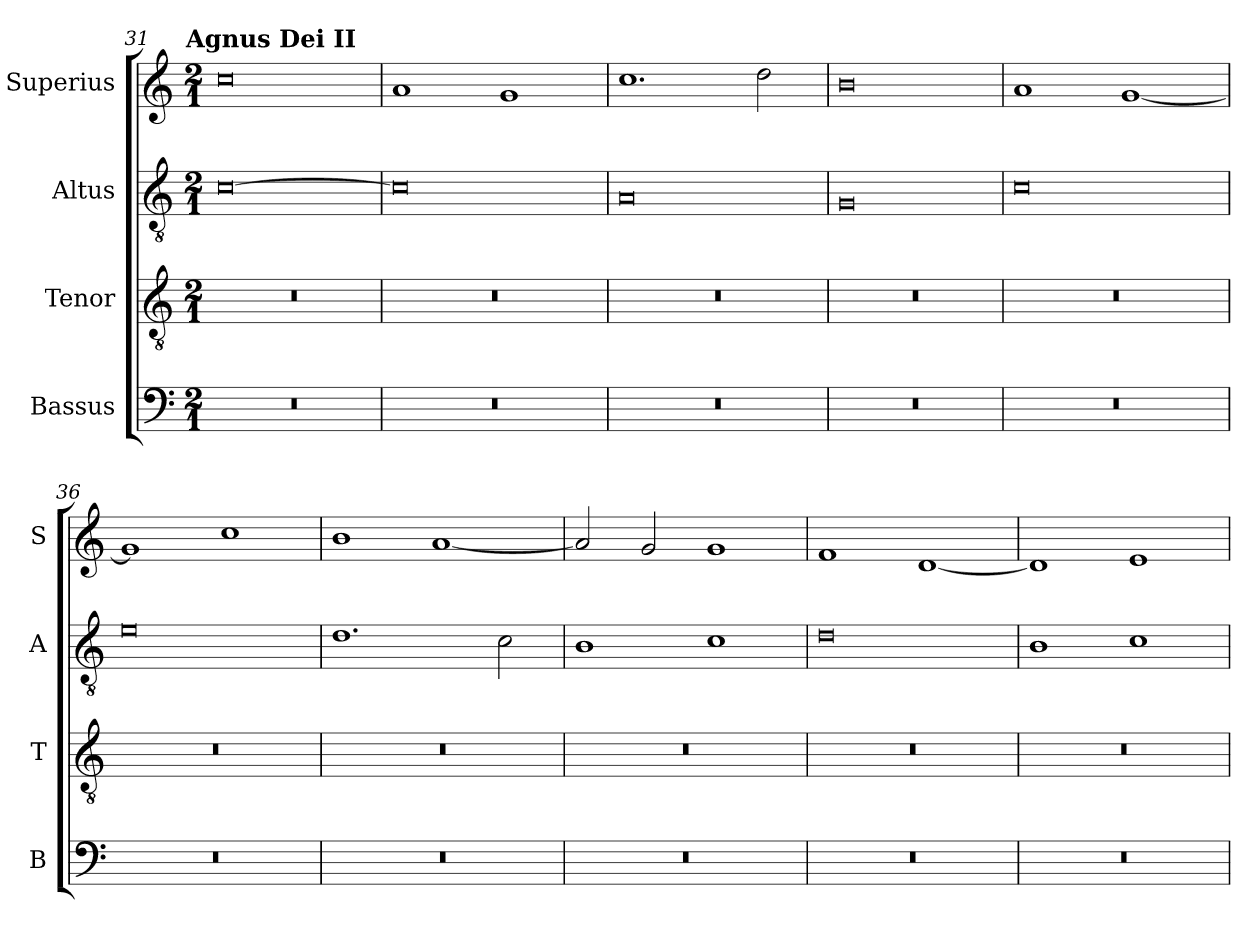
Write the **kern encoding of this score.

**kern	**kern	**kern	**kern
*part4	*part3	*part2	*part1
*staff4	*staff3	*staff2	*staff1
*I"Bassus	*I"Tenor	*I"Altus	*I"Superius
*I'B	*I'T	*I'A	*I'S
!!LO:LB:g=z
*clefF4	*clefGv2	*clefGv2	*clefG2
*k[]	*k[]	*k[]	*k[]
!!LO:TX:omd:t=Agnus Dei II
*M2/1	*M2/1	*M2/1	*M2/1
=31	=31	=31	=31
0r	0r	[0c	0cc
=32	=32	=32	=32
0r	0r	0c]	1a
.	.	.	1g
=33	=33	=33	=33
0r	0r	0A	1.cc
.	.	.	2dd\
=34	=34	=34	=34
0r	0r	0G	0b
=35	=35	=35	=35
0r	0r	0c	1a
.	.	.	[1g
=36	=36	=36	=36
0r	0r	0e	1g]
.	.	.	1cc
=37	=37	=37	=37
0r	0r	1.d	1b
.	.	.	[1a
.	.	2c\	.
=38	=38	=38	=38
0r	0r	1B	2a/]
.	.	.	2g/
.	.	1c	1g
=39	=39	=39	=39
0r	0r	0d	1f
.	.	.	[1d
=40	=40	=40	=40
0r	0r	1B	1d]
.	.	1c	1e
=	=	=	=
*-	*-	*-	*-
